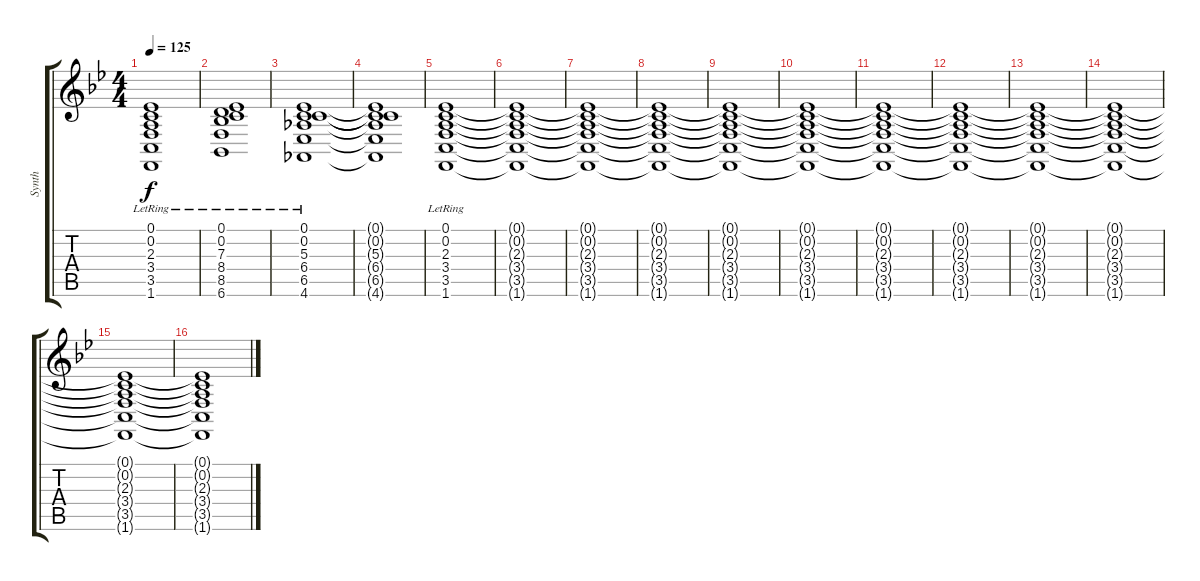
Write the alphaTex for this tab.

\track ("Synth" "Synth") {instrument fx6goblins}
\staff {score tabs}
\tuning (Eb4 C4 G3 D3 A2 E2) {hide}
\ts (4 4)
\tempo 125
\clef g2
\ks bb
(0.1{lr} 0.2{lr} 2.3{lr} 3.4{lr} 3.5{lr} 1.6{lr}).1{dy f} |
(0.1{lr} 0.2{lr} 7.3{lr} 8.4{lr} 8.5{lr} 6.6{lr}).1 |
(0.1{lr} 0.2{lr} 5.3{lr} 6.4{lr} 6.5{lr} 4.6{lr}).1 |
(0.1{t} 0.2{t} 5.3{t} 6.4{t} 6.5{t} 4.6{t}).1 |
(0.1{lr} 0.2{lr} 2.3{lr} 3.4{lr} 3.5{lr} 1.6{lr}).1 |
(0.1{t} 0.2{t} 2.3{t} 3.4{t} 3.5{t} 1.6{t}).1 |
(0.1{t} 0.2{t} 2.3{t} 3.4{t} 3.5{t} 1.6{t}).1 |
(0.1{t} 0.2{t} 2.3{t} 3.4{t} 3.5{t} 1.6{t}).1 |
(0.1{t} 0.2{t} 2.3{t} 3.4{t} 3.5{t} 1.6{t}).1 |
(0.1{t} 0.2{t} 2.3{t} 3.4{t} 3.5{t} 1.6{t}).1 |
(0.1{t} 0.2{t} 2.3{t} 3.4{t} 3.5{t} 1.6{t}).1 |
(0.1{t} 0.2{t} 2.3{t} 3.4{t} 3.5{t} 1.6{t}).1 |
(0.1{t} 0.2{t} 2.3{t} 3.4{t} 3.5{t} 1.6{t}).1 |
(0.1{t} 0.2{t} 2.3{t} 3.4{t} 3.5{t} 1.6{t}).1 |
(0.1{t} 0.2{t} 2.3{t} 3.4{t} 3.5{t} 1.6{t}).1 |
(0.1{t} 0.2{t} 2.3{t} 3.4{t} 3.5{t} 1.6{t}).1
